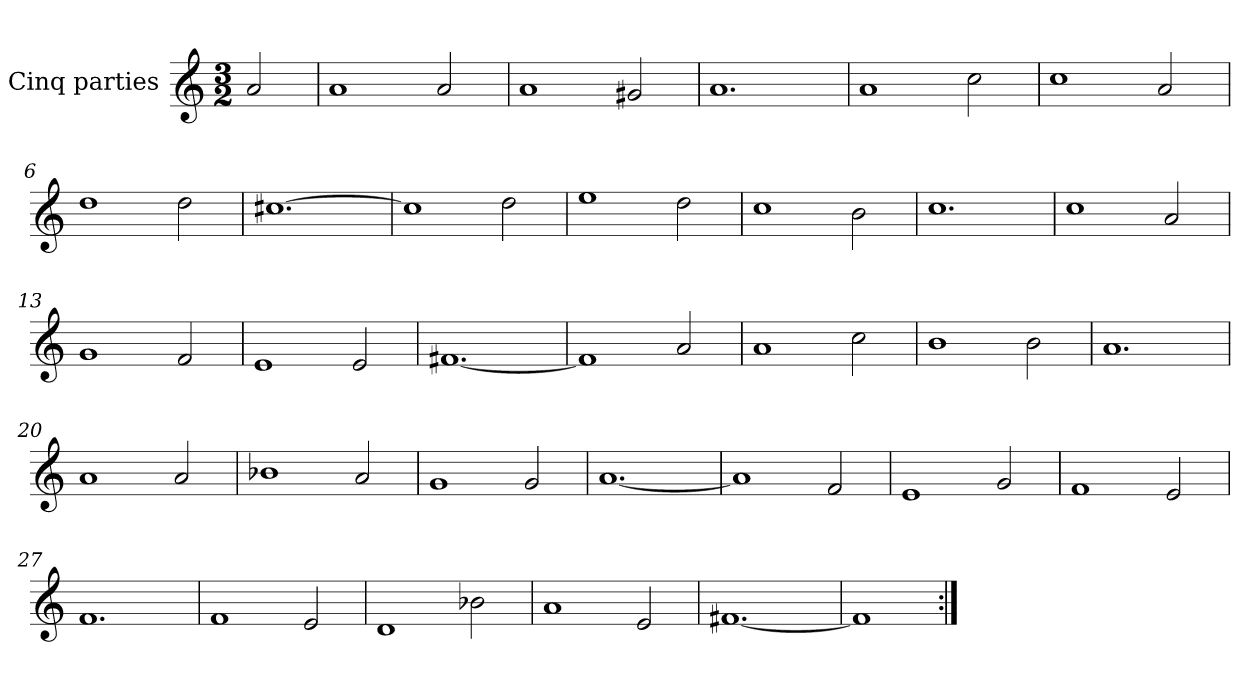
**kern
*part1
*staff1
*I"Cinq parties
*clefG2
*k[]
*M3/2
*MM180
=
2a/
=1
1a
2a/
=2
1a
2g#X/
=3
1.a
=4
1a
2cc\
=5
1cc
2a/
=6
1dd
2dd\
=7
[1.cc#X
=8
1cc#]
2dd\
=9
1ee
2dd\
=10
1cc
2b\
=11
1.cc
=12
1cc
2a/
=13
1g
2f/
=14
1e
2e/
=15
[1.f#X
=16
1f#]
2a/
=17
1a
2cc\
=18
1b
2b\
=19
1.a
=20
1a
2a/
=21
1b-X
2a/
=22
1g
2g/
=23
[1.a
=24
1a]
2f/
=25
1e
2g/
=26
1f
2e/
=27
1.f
=28
1f
2e/
=29
1d
2b-X\
=30
1a
2e/
=31
[1.f#X
=32
1f#]
=:|!
*-
